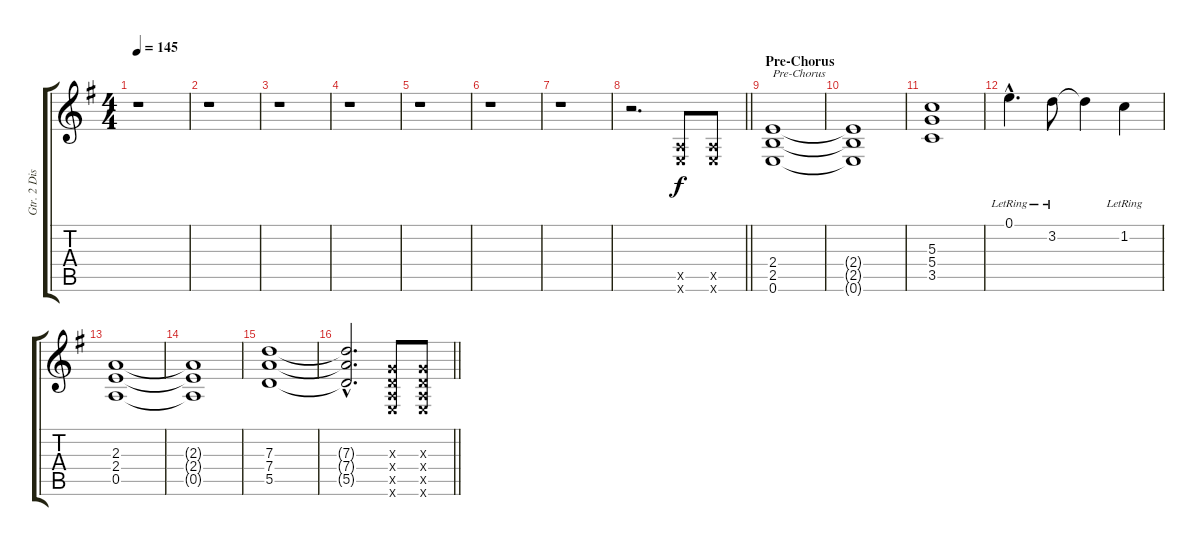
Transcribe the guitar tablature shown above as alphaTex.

\track ("Gtr. 2 Distortion" "Gtr. 2 Dis") {instrument distortionguitar}
\staff {score tabs}
\tuning (E4 B3 G3 D3 A2 E2) {hide}
\ts (4 4)
\tempo 145
\clef g2
\ks g
r.1{dy f} |
r.1 |
r.1 |
r.1 |
r.1 |
r.1 |
r.1 |
\barLineRight lightlight
r.2{d} (0.5{x} 0.6{x}).8 (0.5{x} 0.6{x}).8 |
\section ("" "Pre-Chorus")
(2.4 2.5 0.6).1{txt "Pre-Chorus"} |
(2.4{t} 2.5{t} 0.6{t}).1 |
(5.3 5.4 3.5).1 |
0.1{hac lr}.4{d} 3.2{lr}.8 3.2{t}.4 1.2{lr}.4 |
(2.3 2.4 0.5).1 |
(2.3{t} 2.4{t} 0.5{t}).1 |
(7.3 7.4 5.5).1 |
\barLineRight lightlight
(7.3{hac t} 7.4{hac t} 5.5{hac t}).2{d} (0.3{x} 0.4{x} 0.5{x} 0.6{x}).8 (0.3{x} 0.4{x} 0.5{x} 0.6{x}).8
